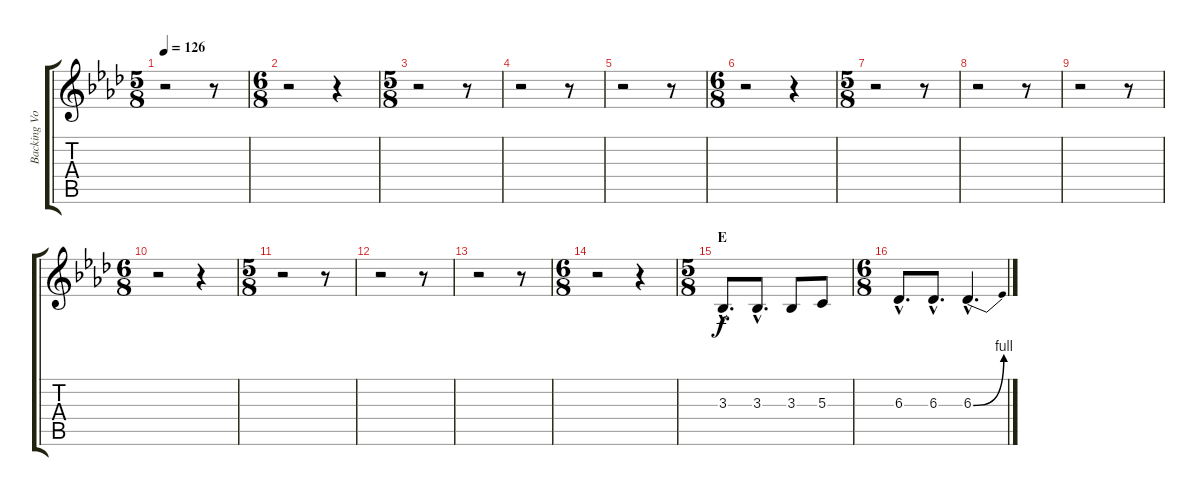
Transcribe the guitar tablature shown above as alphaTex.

\track ("Backing Vocals" "Backing Vo") {instrument sopranosax}
\staff {score tabs}
\tuning (E4 B3 G3 D3 A2 E2) {hide}
\ts (5 8)
\tempo 126
\clef g2
\ks ab
r.2{dy f} r.8 |
\ts (6 8)
r.2 r.4 |
\ts (5 8)
r.2 r.8 |
r.2 r.8 |
r.2 r.8 |
\ts (6 8)
r.2 r.4 |
\ts (5 8)
r.2 r.8 |
r.2 r.8 |
r.2 r.8 |
\ts (6 8)
r.2 r.4 |
\ts (5 8)
r.2 r.8 |
r.2 r.8 |
r.2 r.8 |
\ts (6 8)
r.2 r.4 |
\ts (5 8)
\section ("" "E")
3.3{hac}.8{d volume 13 instrument lead2sawtooth} 3.3{hac}.8{d} 3.3.8 5.3.8 |
\ts (6 8)
6.3{hac}.8{d} 6.3{hac}.8{d} 6.3{be (bend 0 0 60 4) hac}.4{d}
